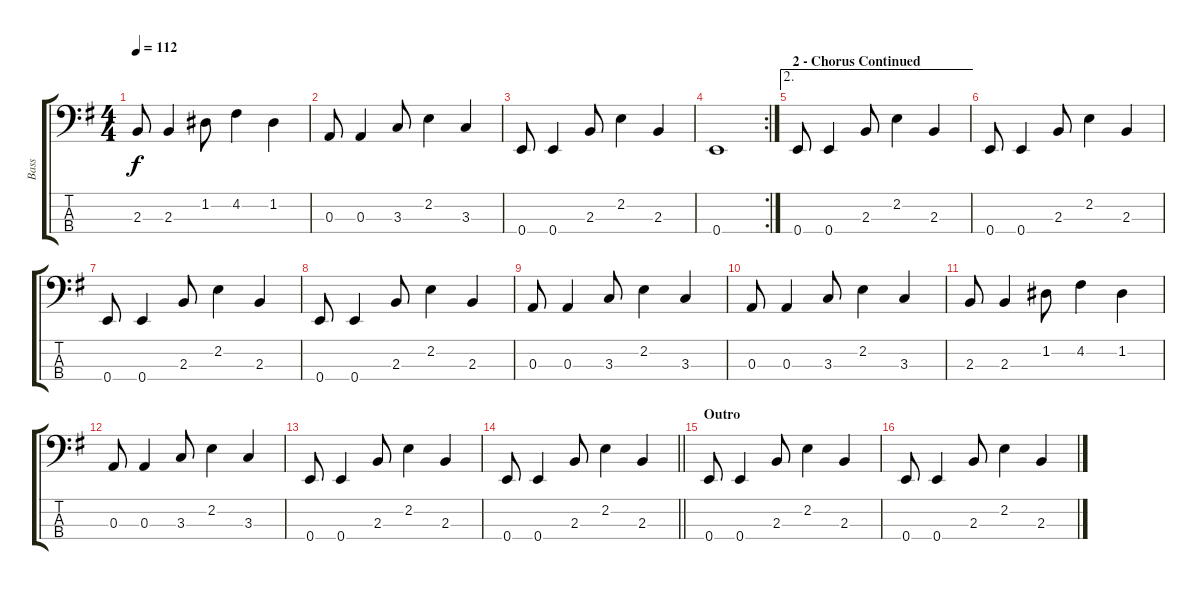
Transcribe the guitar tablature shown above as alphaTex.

\track ("Bass" "Bass") {instrument acousticbass}
\staff {score tabs}
\tuning (G2 D2 A1 E1) {hide}
\ts (4 4)
\tempo 112
\clef f4
\ks g
2.3.8{dy f} 2.3.4 1.2.8 4.2.4 1.2.4 |
0.3.8 0.3.4 3.3.8 2.2.4 3.3.4 |
0.4.8 0.4.4 2.3.8 2.2.4 2.3.4 |
\rc 2
0.4.1 |
\ae 2
\section ("" "2 - Chorus Continued")
0.4.8 0.4.4 2.3.8 2.2.4 2.3.4 |
0.4.8 0.4.4 2.3.8 2.2.4 2.3.4 |
0.4.8 0.4.4 2.3.8 2.2.4 2.3.4 |
0.4.8 0.4.4 2.3.8 2.2.4 2.3.4 |
0.3.8 0.3.4 3.3.8 2.2.4 3.3.4 |
0.3.8 0.3.4 3.3.8 2.2.4 3.3.4 |
2.3.8 2.3.4 1.2.8 4.2.4 1.2.4 |
0.3.8 0.3.4 3.3.8 2.2.4 3.3.4 |
0.4.8 0.4.4 2.3.8 2.2.4 2.3.4 |
\barLineRight lightlight
0.4.8 0.4.4 2.3.8 2.2.4 2.3.4 |
\section ("" "Outro")
0.4.8 0.4.4 2.3.8 2.2.4 2.3.4 |
0.4.8 0.4.4 2.3.8 2.2.4 2.3.4
